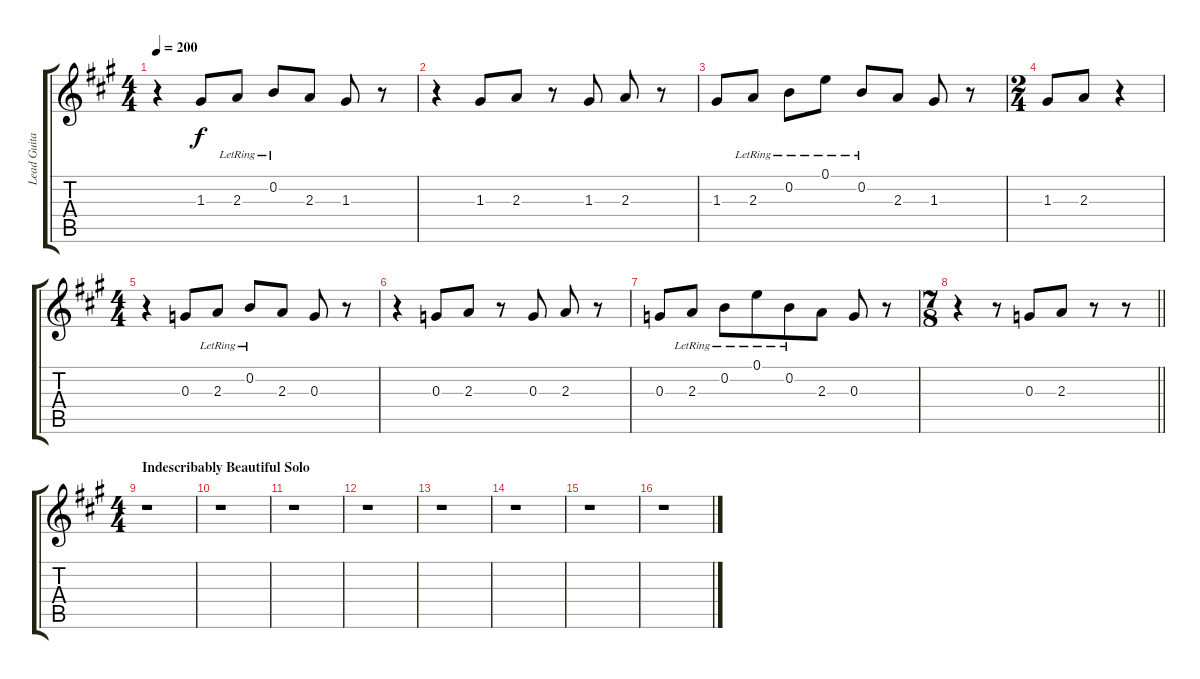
\track ("Lead Guitar 2" "Lead Guita") {instrument overdrivenguitar}
\staff {score tabs}
\tuning (E4 B3 G3 D3 A2 D2) {hide}
\ts (4 4)
\tempo 200
\clef g2
\ks f#minor
r.4{dy f} 1.3.8 2.3{lr}.8 0.2{lr}.8 2.3.8 1.3.8 r.8 |
r.4 1.3.8 2.3.8 r.8 1.3.8 2.3.8 r.8 |
1.3.8 2.3{lr}.8 0.2{lr}.8 0.1{lr}.8 0.2{lr}.8 2.3.8 1.3.8 r.8 |
\ts (2 4)
1.3.8 2.3.8 r.4 |
\ts (4 4)
r.4 0.3.8 2.3{lr}.8 0.2{lr}.8 2.3.8 0.3.8 r.8 |
r.4 0.3.8 2.3.8 r.8 0.3.8 2.3.8 r.8 |
0.3.8{beam merge} 2.3{lr}.8 0.2{lr}.8{beam merge} 0.1{lr}.8{beam merge} 0.2{lr}.8{beam merge} 2.3.8 0.3.8 r.8 |
\ts (7 8)
\barLineRight lightlight
r.4 r.8 0.3.8{beam merge} 2.3.8 r.8 r.8 |
\ts (4 4)
\section ("" "Indescribably Beautiful Solo")
r.1 |
r.1 |
r.1 |
r.1 |
r.1 |
r.1 |
r.1 |
r.1
